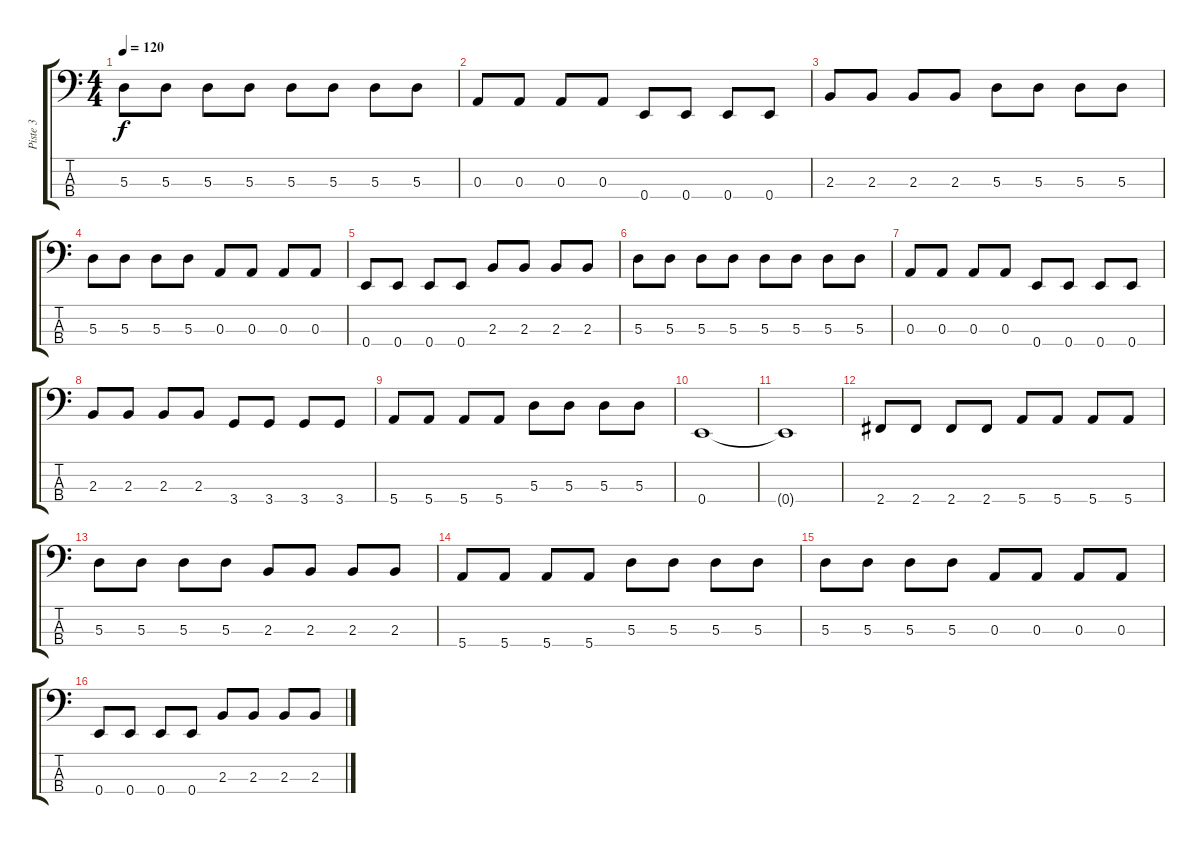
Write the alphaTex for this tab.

\track ("Piste 3" "Piste 3") {instrument electricbassfinger}
\staff {score tabs}
\tuning (G2 D2 A1 E1) {hide}
\ts (4 4)
\tempo 120
\clef f4
\ks c
5.3.8{dy f} 5.3.8 5.3.8 5.3.8 5.3.8 5.3.8 5.3.8 5.3.8 |
0.3.8 0.3.8 0.3.8 0.3.8 0.4.8 0.4.8 0.4.8 0.4.8 |
2.3.8 2.3.8 2.3.8 2.3.8 5.3.8 5.3.8 5.3.8 5.3.8 |
5.3.8 5.3.8 5.3.8 5.3.8 0.3.8 0.3.8 0.3.8 0.3.8 |
0.4.8 0.4.8 0.4.8 0.4.8 2.3.8 2.3.8 2.3.8 2.3.8 |
5.3.8 5.3.8 5.3.8 5.3.8 5.3.8 5.3.8 5.3.8 5.3.8 |
0.3.8 0.3.8 0.3.8 0.3.8 0.4.8 0.4.8 0.4.8 0.4.8 |
2.3.8 2.3.8 2.3.8 2.3.8 3.4.8 3.4.8 3.4.8 3.4.8 |
5.4.8 5.4.8 5.4.8 5.4.8 5.3.8 5.3.8 5.3.8 5.3.8 |
0.4.1 |
0.4{t}.1 |
2.4.8 2.4.8 2.4.8 2.4.8 5.4.8 5.4.8 5.4.8 5.4.8 |
5.3.8 5.3.8 5.3.8 5.3.8 2.3.8 2.3.8 2.3.8 2.3.8 |
5.4.8 5.4.8 5.4.8 5.4.8 5.3.8 5.3.8 5.3.8 5.3.8 |
5.3.8 5.3.8 5.3.8 5.3.8 0.3.8 0.3.8 0.3.8 0.3.8 |
0.4.8 0.4.8 0.4.8 0.4.8 2.3.8 2.3.8 2.3.8 2.3.8
